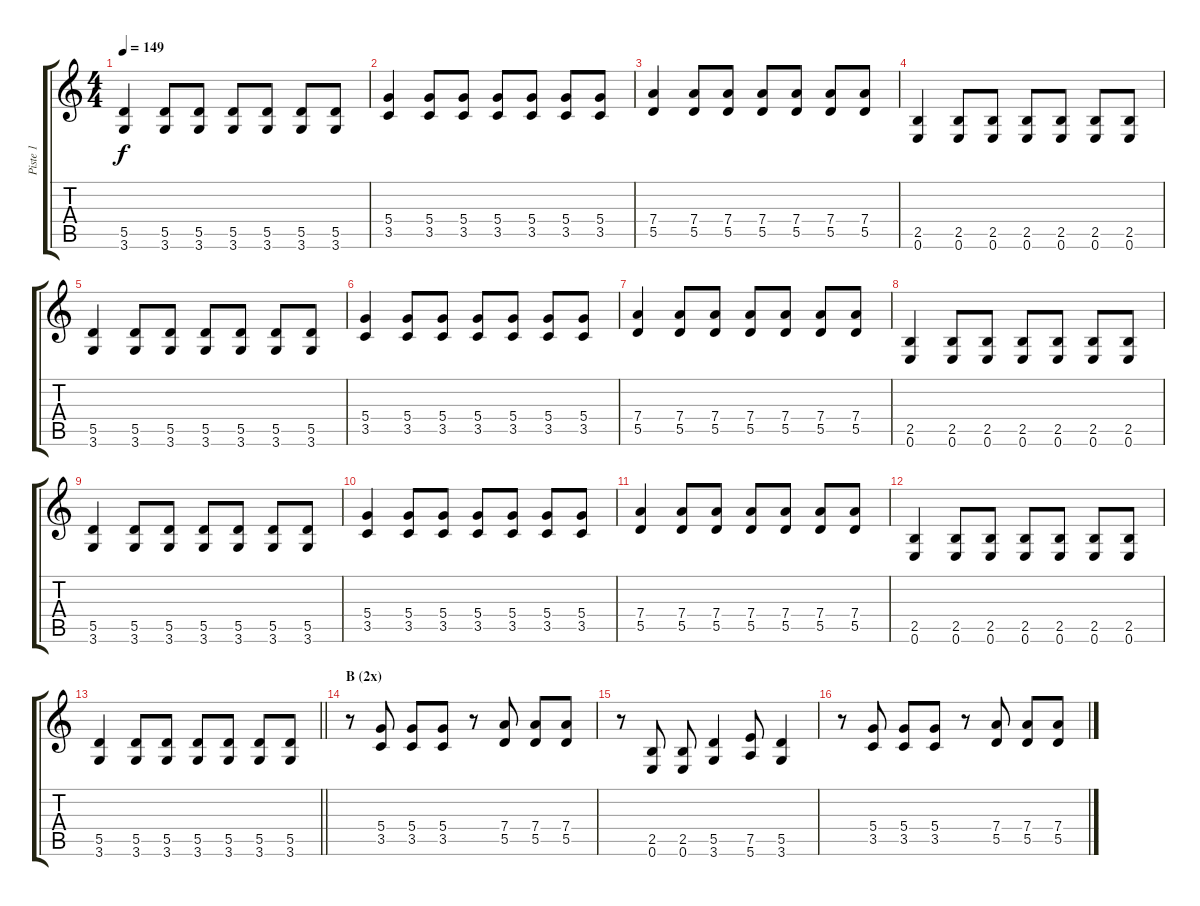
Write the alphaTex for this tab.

\track ("Piste 1" "Piste 1") {instrument electricguitarmuted}
\staff {score tabs}
\tuning (E4 B3 G3 D3 A2 E2) {hide}
\ts (4 4)
\tempo 149
\clef g2
\ks c
(5.5 3.6).4{dy f} (5.5 3.6).8 (5.5 3.6).8 (5.5 3.6).8 (5.5 3.6).8 (5.5 3.6).8 (5.5 3.6).8 |
(5.4 3.5).4 (5.4 3.5).8 (5.4 3.5).8 (5.4 3.5).8 (5.4 3.5).8 (5.4 3.5).8 (5.4 3.5).8 |
(7.4 5.5).4 (7.4 5.5).8 (7.4 5.5).8 (7.4 5.5).8 (7.4 5.5).8 (7.4 5.5).8 (7.4 5.5).8 |
(2.5 0.6).4 (2.5 0.6).8 (2.5 0.6).8 (2.5 0.6).8 (2.5 0.6).8 (2.5 0.6).8 (2.5 0.6).8 |
(5.5 3.6).4 (5.5 3.6).8 (5.5 3.6).8 (5.5 3.6).8 (5.5 3.6).8 (5.5 3.6).8 (5.5 3.6).8 |
(5.4 3.5).4 (5.4 3.5).8 (5.4 3.5).8 (5.4 3.5).8 (5.4 3.5).8 (5.4 3.5).8 (5.4 3.5).8 |
(7.4 5.5).4 (7.4 5.5).8 (7.4 5.5).8 (7.4 5.5).8 (7.4 5.5).8 (7.4 5.5).8 (7.4 5.5).8 |
(2.5 0.6).4 (2.5 0.6).8 (2.5 0.6).8 (2.5 0.6).8 (2.5 0.6).8 (2.5 0.6).8 (2.5 0.6).8 |
(5.5 3.6).4 (5.5 3.6).8 (5.5 3.6).8 (5.5 3.6).8 (5.5 3.6).8 (5.5 3.6).8 (5.5 3.6).8 |
(5.4 3.5).4 (5.4 3.5).8 (5.4 3.5).8 (5.4 3.5).8 (5.4 3.5).8 (5.4 3.5).8 (5.4 3.5).8 |
(7.4 5.5).4 (7.4 5.5).8 (7.4 5.5).8 (7.4 5.5).8 (7.4 5.5).8 (7.4 5.5).8 (7.4 5.5).8 |
(2.5 0.6).4 (2.5 0.6).8 (2.5 0.6).8 (2.5 0.6).8 (2.5 0.6).8 (2.5 0.6).8 (2.5 0.6).8 |
\barLineRight lightlight
(5.5 3.6).4 (5.5 3.6).8 (5.5 3.6).8 (5.5 3.6).8 (5.5 3.6).8 (5.5 3.6).8 (5.5 3.6).8 |
\section ("" "B (2x)")
r.8 (5.4 3.5).8 (5.4 3.5).8 (5.4 3.5).8 r.8 (7.4 5.5).8 (7.4 5.5).8 (7.4 5.5).8 |
r.8 (2.5 0.6).8 (2.5 0.6).8 (5.5 3.6).4 (7.5 5.6).8 (5.5 3.6).4 |
r.8 (5.4 3.5).8 (5.4 3.5).8 (5.4 3.5).8 r.8 (7.4 5.5).8 (7.4 5.5).8 (7.4 5.5).8
